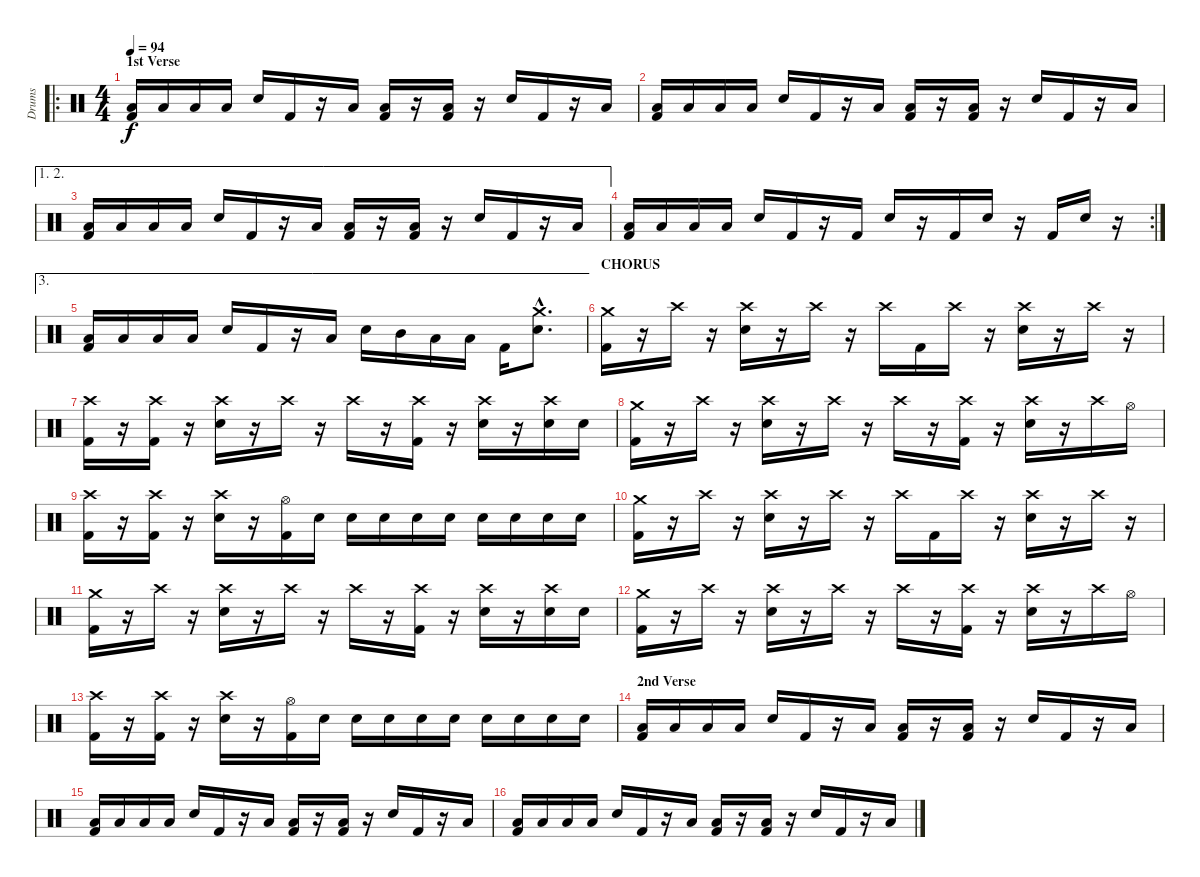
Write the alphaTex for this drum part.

\track ("Drums" "Drums") {instrument percussion}
\staff {score}
\articulation defaults
\ro
\ts (4 4)
\section ("" "1st Verse")
\tempo 94
\clef neutral
\ks c
("Low Floor Tom (hit)" "Kick (hit) 2").16{dy f} "Low Floor Tom (hit)".16 "Low Floor Tom (hit)".16 "Low Floor Tom (hit)".16 "Electric Snare (hit)".16 "Kick (hit) 2".16 r.16 "Low Tom (hit)".16 ("Low Floor Tom (hit)" "Kick (hit) 2").16 r.16 ("Low Floor Tom (hit)" "Kick (hit) 2").16 r.16 "Electric Snare (hit)".16 "Kick (hit) 2".16 r.16 "Low Tom (hit)".16 |
("Low Floor Tom (hit)" "Kick (hit) 2").16 "Low Floor Tom (hit)".16 "Low Floor Tom (hit)".16 "Low Floor Tom (hit)".16 "Electric Snare (hit)".16 "Kick (hit) 2".16 r.16 "Low Tom (hit)".16 ("Low Floor Tom (hit)" "Kick (hit) 2").16 r.16 ("Low Floor Tom (hit)" "Kick (hit) 2").16 r.16 "Electric Snare (hit)".16 "Kick (hit) 2".16 r.16 "Low Tom (hit)".16 |
\ae (1 2)
("Low Floor Tom (hit)" "Kick (hit) 2").16 "Low Floor Tom (hit)".16 "Low Floor Tom (hit)".16 "Low Floor Tom (hit)".16 "Electric Snare (hit)".16 "Kick (hit) 2".16 r.16 "Low Tom (hit)".16 ("Low Floor Tom (hit)" "Kick (hit) 2").16 r.16 ("Low Floor Tom (hit)" "Kick (hit) 2").16 r.16 "Electric Snare (hit)".16 "Kick (hit) 2".16 r.16 "Low Tom (hit)".16 |
\rc 2
("Low Floor Tom (hit)" "Kick (hit) 2").16 "Low Floor Tom (hit)".16 "Low Floor Tom (hit)".16 "Low Floor Tom (hit)".16 "Electric Snare (hit)".16 "Kick (hit) 2".16 r.16 "Kick (hit) 2".16 "Electric Snare (hit)".16 r.16 "Kick (hit) 2".16 "Electric Snare (hit)".16 r.16 "Kick (hit) 2".16 "Electric Snare (hit)".16 r.16 |
\ae 3
("Low Floor Tom (hit)" "Kick (hit) 2").16 "Low Floor Tom (hit)".16 "Low Floor Tom (hit)".16 "Low Floor Tom (hit)".16 "Electric Snare (hit)".16 "Kick (hit) 2".16 r.16 "Low Tom (hit)".16 "Electric Snare (hit)".16 "Mid Tom (hit)".16 "Low Tom (hit)".16 "Low Floor Tom (hit)".16 "Kick (hit) 2".16 ("Crash medium (hit)"{hac} "Electric Snare (hit)"{hac}).8{d} |
\section ("" "CHORUS")
("Crash medium (hit)" "Kick (hit) 2").16 r.16 "Crash high (hit)".16 r.16 ("Crash high (hit)" "Snare (hit) 2").16 r.16 "Crash high (hit)".16 r.16 "Crash high (hit)".16 "Kick (hit) 2".16 "Crash high (hit)".16 r.16 ("Crash high (hit)" "Snare (hit) 2").16 r.16 "Crash high (hit)".16 r.16 |
("Crash high (hit)" "Kick (hit) 2").16 r.16 ("Crash high (hit)" "Kick (hit) 2").16 r.16 ("Crash high (hit)" "Electric Snare (hit)").16 r.16 "Crash high (hit)".16 r.16 "Crash high (hit)".16 r.16 ("Crash high (hit)" "Kick (hit) 2").16 r.16 ("Crash high (hit)" "Electric Snare (hit)").16 r.16 ("Crash high (hit)" "Electric Snare (hit)").16 "Electric Snare (hit)".16 |
("Crash medium (hit)" "Kick (hit) 2").16 r.16 "Crash high (hit)".16 r.16 ("Crash high (hit)" "Electric Snare (hit)").16 r.16 "Crash high (hit)".16 r.16 "Crash high (hit)".16 r.16 ("Crash high (hit)" "Kick (hit) 2").16 r.16 ("Crash high (hit)" "Electric Snare (hit)").16 r.16 "Crash high (hit)".16 "Hi-Hat (open)".16 |
("Crash high (hit)" "Kick (hit) 2").16 r.16 ("Crash high (hit)" "Kick (hit) 2").16 r.16 ("Crash high (hit)" "Electric Snare (hit)").16 r.16 ("Hi-Hat (open)" "Kick (hit) 2").16 "Electric Snare (hit)".16 "Electric Snare (hit)".16 "Electric Snare (hit)".16 "Electric Snare (hit)".16 "Electric Snare (hit)".16 "Electric Snare (hit)".16 "Electric Snare (hit)".16 "Electric Snare (hit)".16 "Electric Snare (hit)".16 |
("Crash medium (hit)" "Kick (hit) 2").16 r.16 "Crash high (hit)".16 r.16 ("Crash high (hit)" "Electric Snare (hit)").16 r.16 "Crash high (hit)".16 r.16 "Crash high (hit)".16 "Kick (hit) 2".16 "Crash high (hit)".16 r.16 ("Crash high (hit)" "Electric Snare (hit)").16 r.16 "Crash high (hit)".16 r.16 |
("Crash medium (hit)" "Kick (hit) 2").16 r.16 "Crash high (hit)".16 r.16 ("Crash high (hit)" "Electric Snare (hit)").16 r.16 "Crash high (hit)".16 r.16 "Crash high (hit)".16 r.16 ("Crash high (hit)" "Kick (hit) 2").16 r.16 ("Crash high (hit)" "Electric Snare (hit)").16 r.16 ("Crash high (hit)" "Electric Snare (hit)").16 "Electric Snare (hit)".16 |
("Crash medium (hit)" "Kick (hit) 2").16 r.16 "Crash high (hit)".16 r.16 ("Crash high (hit)" "Electric Snare (hit)").16 r.16 "Crash high (hit)".16 r.16 "Crash high (hit)".16 r.16 ("Crash high (hit)" "Kick (hit) 2").16 r.16 ("Crash high (hit)" "Electric Snare (hit)").16 r.16 "Crash high (hit)".16 "Hi-Hat (open)".16 |
("Crash high (hit)" "Kick (hit) 2").16 r.16 ("Crash high (hit)" "Kick (hit) 2").16 r.16 ("Crash high (hit)" "Electric Snare (hit)").16 r.16 ("Hi-Hat (open)" "Kick (hit) 2").16 "Electric Snare (hit)".16 "Electric Snare (hit)".16 "Electric Snare (hit)".16 "Electric Snare (hit)".16 "Electric Snare (hit)".16 "Electric Snare (hit)".16 "Electric Snare (hit)".16 "Electric Snare (hit)".16 "Electric Snare (hit)".16 |
\section ("" "2nd Verse")
("Low Floor Tom (hit)" "Kick (hit) 2").16 "Low Floor Tom (hit)".16 "Low Floor Tom (hit)".16 "Low Floor Tom (hit)".16 "Electric Snare (hit)".16 "Kick (hit) 2".16 r.16 "Low Tom (hit)".16 ("Low Floor Tom (hit)" "Kick (hit) 2").16 r.16 ("Low Floor Tom (hit)" "Kick (hit) 2").16 r.16 "Electric Snare (hit)".16 "Kick (hit) 2".16 r.16 "Low Tom (hit)".16 |
("Low Floor Tom (hit)" "Kick (hit) 2").16 "Low Floor Tom (hit)".16 "Low Floor Tom (hit)".16 "Low Floor Tom (hit)".16 "Electric Snare (hit)".16 "Kick (hit) 2".16 r.16 "Low Tom (hit)".16 ("Low Floor Tom (hit)" "Kick (hit) 2").16 r.16 ("Low Floor Tom (hit)" "Kick (hit) 2").16 r.16 "Electric Snare (hit)".16 "Kick (hit) 2".16 r.16 "Low Tom (hit)".16 |
("Low Floor Tom (hit)" "Kick (hit) 2").16 "Low Floor Tom (hit)".16 "Low Floor Tom (hit)".16 "Low Floor Tom (hit)".16 "Electric Snare (hit)".16 "Kick (hit) 2".16 r.16 "Low Tom (hit)".16 ("Low Floor Tom (hit)" "Kick (hit) 2").16 r.16 ("Low Floor Tom (hit)" "Kick (hit) 2").16 r.16 "Electric Snare (hit)".16 "Kick (hit) 2".16 r.16 "Low Tom (hit)".16
